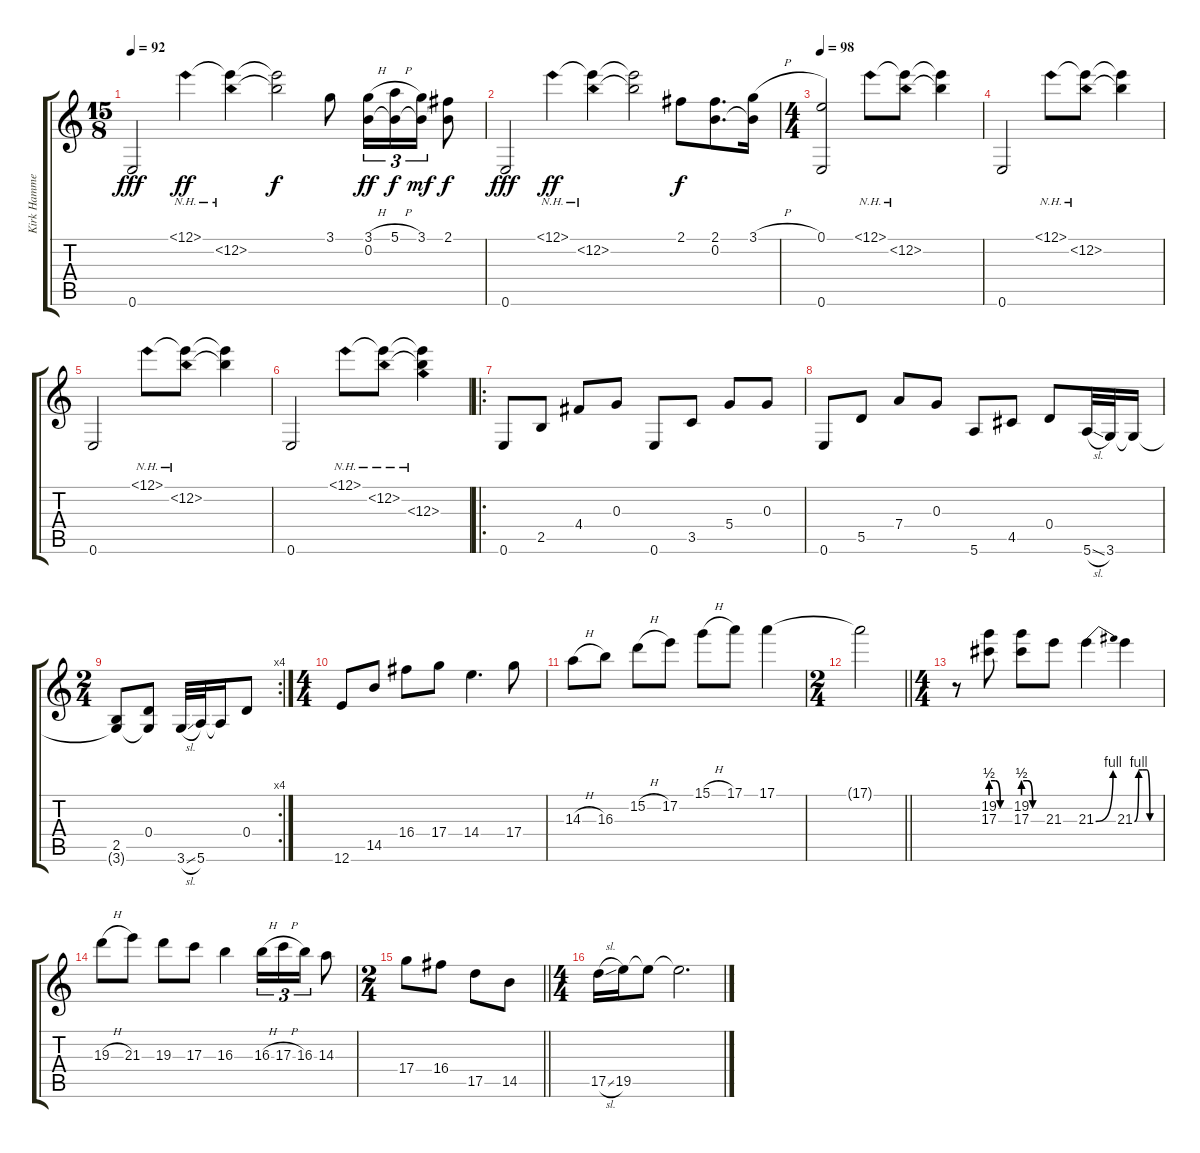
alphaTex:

\track ("Kirk Hammet" "Kirk Hamme") {instrument electricguitarclean}
\staff {score tabs}
\tuning (E4 B3 G3 D3 A2 E2) {hide}
\ts (15 8)
\tempo 92
\clef g2
\ks c
0.6.2{dy fff instrument electricguitarclean} 12.1{nh}.4{dy ff} (12.1{t} 12.2{nh}).4 (12.1{t} 12.2{t}).2{dy f} 3.1.8 (3.1{h} 0.2).16{tu (3 2) dy ff} (5.1{h} 0.2{t}).16{tu (3 2) dy f} (3.1 0.2{t}).16{tu (3 2) dy mf} (2.1 0.2{t}).8{dy f} |
0.6.2{dy fff} 12.1{nh}.4{dy ff} (12.1{t} 12.2{nh}).4 (12.1{t} 12.2{t}).2 2.1.8{dy f} (2.1 0.2).8{d} (3.1{h} 0.2{t}).16 |
\ts (4 4)
\tempo 98
(0.1 0.6).2 12.1{nh}.8 (12.1{t} 12.2{nh}).8 (12.1{t} 12.2{t}).4 |
0.6.2 12.1{nh}.8 (12.1{t} 12.2{nh}).8 (12.1{t} 12.2{t}).4 |
0.6.2 12.1{nh}.8 (12.1{t} 12.2{nh}).8 (12.1{t} 12.2{t}).4 |
0.6.2 12.1{nh}.8 (12.1{t} 12.2{nh}).8 (12.1{t} 12.2{t} 12.3{nh}).4 |
\ro
0.6.8{instrument electricguitarclean} 2.5.8 4.4.8 0.3.8 0.6.8 3.5.8 5.4.8 0.3.8 |
0.6.8 5.5.8 7.4.8 0.3.8 5.6.8 4.5.8 0.4.8 5.6{sl}.32 3.6.32 3.6{t}.16 |
\rc 4
\ts (2 4)
(2.5 3.6{t}).8 (0.4 3.6{t}).8 3.6{sl}.32 5.6.32 5.6{t}.16 0.4.8 |
\ts (4 4)
12.6.8{volume 13 instrument distortionguitar} 14.5.8 16.4.8 17.4.8 14.4.4{d} 17.4.8 |
14.3{h}.8 16.3.8 15.2{h}.8 17.2.8 15.1{h}.8 17.1.8 17.1.4 |
\ts (2 4)
\barLineRight lightlight
17.1{t}.2 |
\ts (4 4)
r.8 (19.2{be (custom 0 2 15 2 30 0 60 0)} 17.3{be (custom 0 2 15 2 30 0 60 0)}).8 (19.2{be (custom 0 2 15 2 30 0 60 0)} 17.3{be (custom 0 2 15 2 30 0 60 0)}).8 21.3.8 21.3{be (bend 0 0 60 4)}.4 21.3{be (custom 0 0 10 4 20 4 30 4 37 0 60 0)}.4 |
19.3{h}.8 21.3.8 19.3.8 17.3.8 16.3.4 16.3{h}.16{tu (3 2)} 17.3{h}.16{tu (3 2)} 16.3.16{tu (3 2)} 14.3.8 |
\ts (2 4)
\barLineRight lightlight
17.4.8 16.4.8 17.5.8 14.5.8 |
\ts (4 4)
17.5{sl}.16 19.5.16 19.5{t}.8 19.5{t}.2{d}
